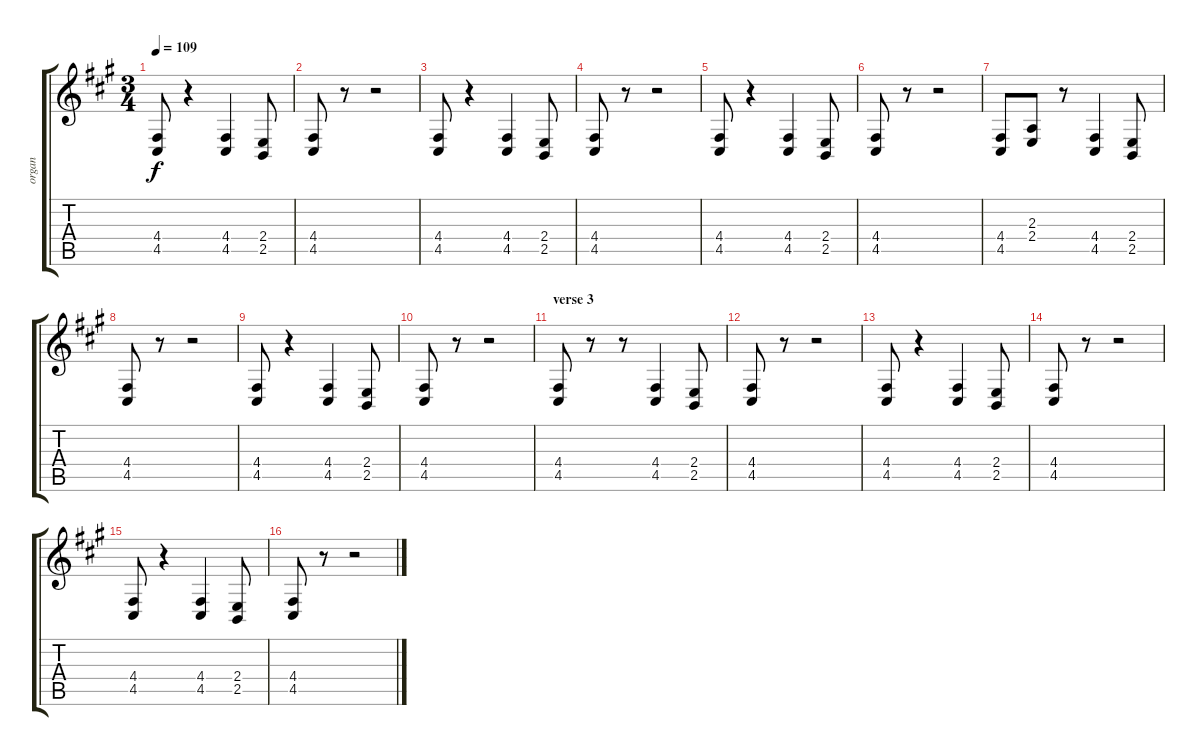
\track ("organ" "organ") {instrument rockorgan}
\staff {score tabs}
\tuning (E4 B3 G3 D3 A2 E2) {hide}
\ts (3 4)
\tempo 109
\clef g2
\ks a
(4.4 4.5).8{dy f} r.4 (4.4 4.5).4 (2.4 2.5).8 |
(4.4 4.5).8 r.8 r.2 |
(4.4 4.5).8 r.4 (4.4 4.5).4 (2.4 2.5).8 |
(4.4 4.5).8 r.8 r.2 |
(4.4 4.5).8 r.4 (4.4 4.5).4 (2.4 2.5).8 |
(4.4 4.5).8 r.8 r.2 |
(4.4 4.5).8 (2.3 2.4).8 r.8 (4.4 4.5).4 (2.4 2.5).8 |
(4.4 4.5).8 r.8 r.2 |
(4.4 4.5).8 r.4 (4.4 4.5).4 (2.4 2.5).8 |
(4.4 4.5).8 r.8 r.2 |
\section ("" "verse 3")
(4.4 4.5).8 r.8 r.8 (4.4 4.5).4 (2.4 2.5).8 |
(4.4 4.5).8 r.8 r.2 |
(4.4 4.5).8 r.4 (4.4 4.5).4 (2.4 2.5).8 |
(4.4 4.5).8 r.8 r.2 |
(4.4 4.5).8 r.4 (4.4 4.5).4 (2.4 2.5).8 |
(4.4 4.5).8 r.8 r.2
